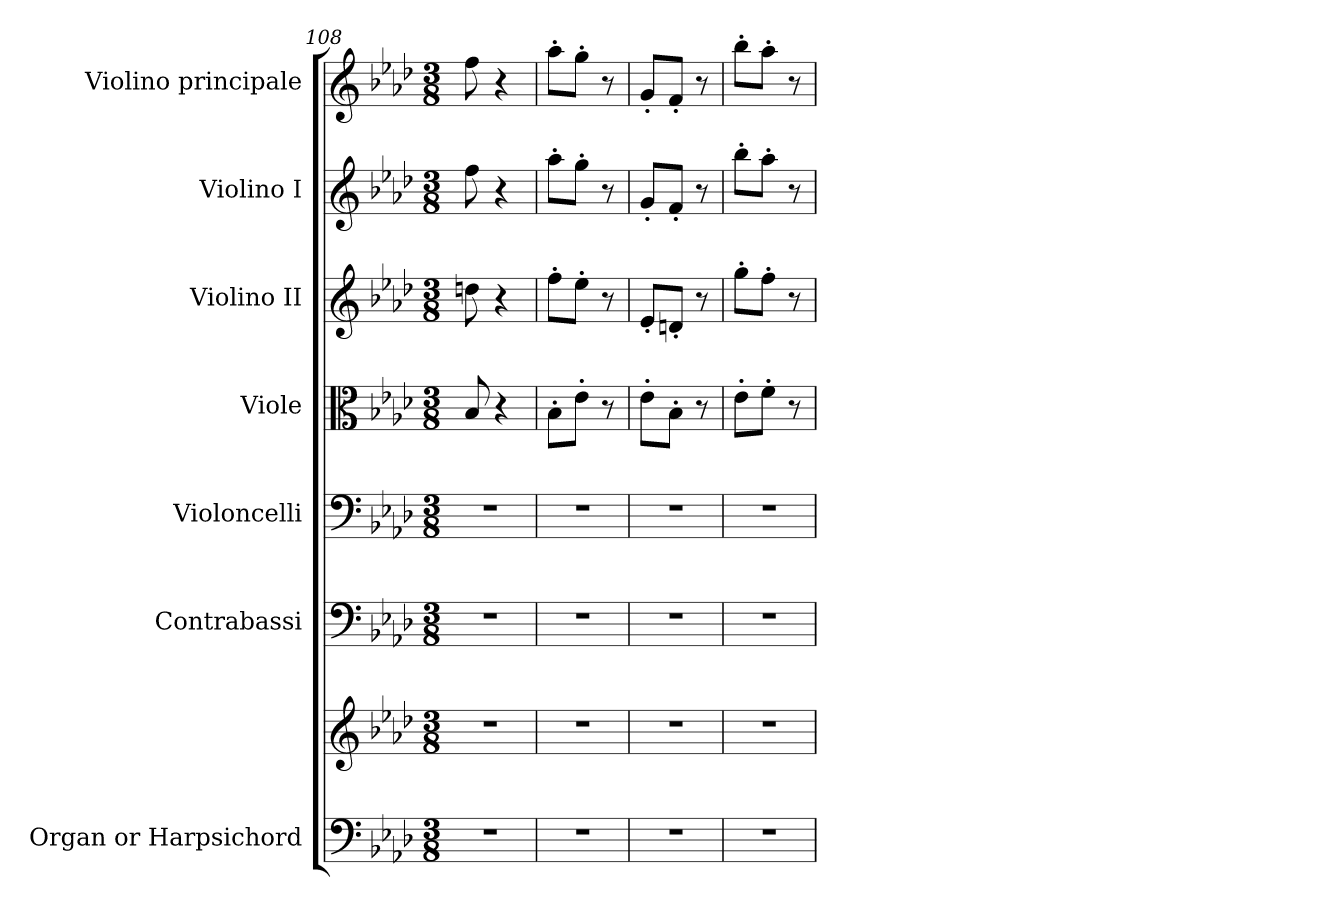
**kern	**kern	**kern	**kern	**kern	**kern	**kern	**kern
*part7	*part7	*part6	*part5	*part4	*part3	*part2	*part1
*staff8	*staff7	*staff6	*staff5	*staff4	*staff3	*staff2	*staff1
*I"Organ or Harpsichord	*	*I"Contrabassi	*I"Violoncelli	*I"Viole	*I"Violino II	*I"Violino I	*I"Violino principale
*I'Hch.	*	*I'Cbs.	*I'Vcl.	*I'Vle.	*I'Vln. II	*I'Vln. I	*I'Vln.
*clefF4	*clefG2	*clefF4	*clefF4	*clefC3	*clefG2	*clefG2	*clefG2
*	*	*ITrd7c12	*	*	*	*	*
*k[b-e-a-d-]	*k[b-e-a-d-]	*k[b-e-a-d-]	*k[b-e-a-d-]	*k[b-e-a-d-]	*k[b-e-a-d-]	*k[b-e-a-d-]	*k[b-e-a-d-]
*M3/8	*M3/8	*M3/8	*M3/8	*M3/8	*M3/8	*M3/8	*M3/8
=108	=108	=108	=108	=108	=108	=108	=108
4.r	4.r	4.r	4.r	8B-/	8ddn\	8ff\	8ff\
.	.	.	.	4r	4r	4r	4r
=109	=109	=109	=109	=109	=109	=109	=109
4.r	4.r	4.r	4.r	8B-'\L	8ff'\L	8aa-'\L	8aa-'\L
.	.	.	.	8e-'\J	8ee-'\J	8gg'\J	8gg'\J
*	*	*	*	*	*	*	*MM40
.	.	.	.	8r	8r	8r	8r
=110	=110	=110	=110	=110	=110	=110	=110
*	*	*	*	*	*	*	*MM48
4.r	4.r	4.r	4.r	8e-'\L	8e-'/L	8g'/L	8g'/L
.	.	.	.	8B-'\J	8dn'/J	8f'/J	8f'/J
*	*	*	*	*	*	*	*MM40
.	.	.	.	8r	8r	8r	8r
=111	=111	=111	=111	=111	=111	=111	=111
*	*	*	*	*	*	*	*MM48
4.r	4.r	4.r	4.r	8e-'\L	8gg'\L	8bb-'\L	8bb-'\L
.	.	.	.	8f'\J	8ff'\J	8aa-'\J	8aa-'\J
*	*	*	*	*	*	*	*MM40
.	.	.	.	8r	8r	8r	8r
=	=	=	=	=	=	=	=
*-	*-	*-	*-	*-	*-	*-	*-
